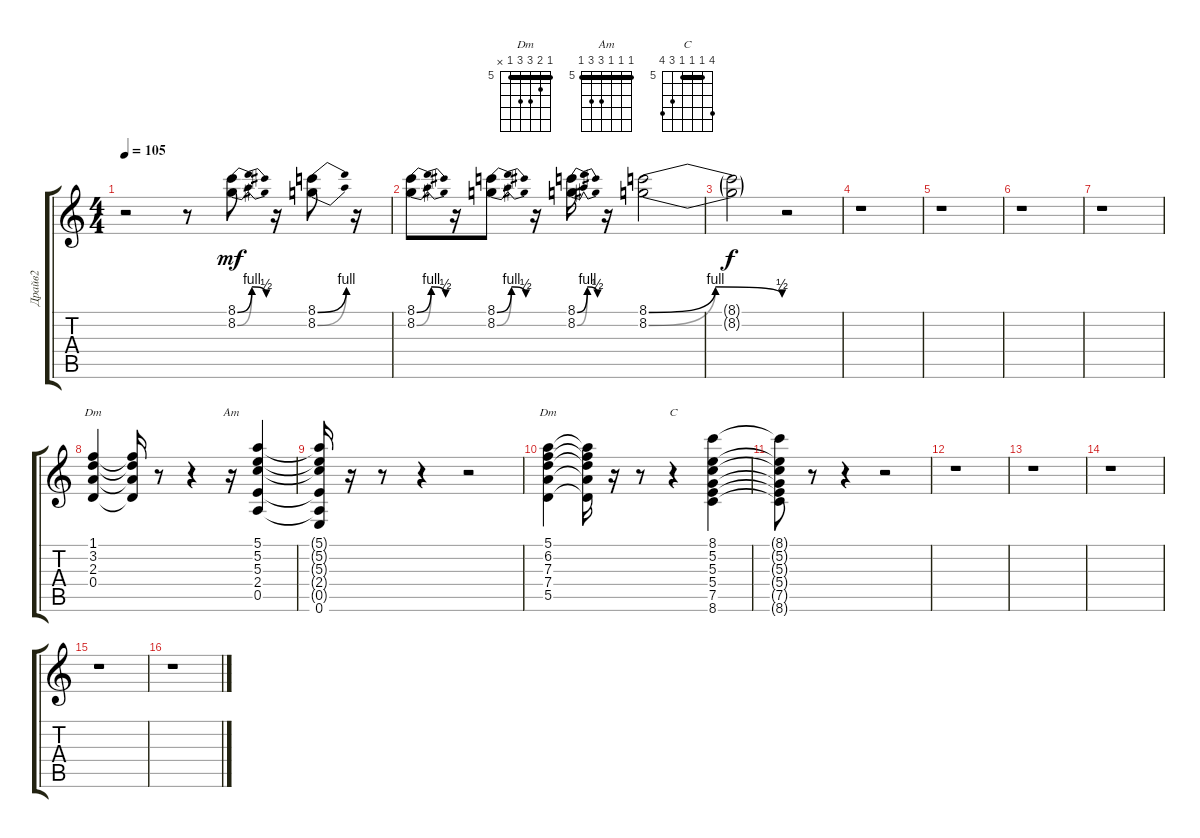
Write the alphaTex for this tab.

\track ("Драйв2" "Драйв2") {instrument overdrivenguitar}
\staff {score tabs}
\tuning (E4 B3 G3 D3 A2 E2) {hide}
\chord ("Dm" 1 3 2 0 x x)
\chord ("Am" 5 5 5 7 7 5) {firstfret 5 barre 5}
\chord ("Dm" 5 6 7 7 5 x) {firstfret 5 barre 5}
\chord ("C" 8 5 5 5 7 8) {firstfret 5 barre 5}
\ts (4 4)
\tempo 105
\clef g2
\ks c
r.2{dy fff} r.8 (8.1{be (bendrelease 0 0 15 4 45 4 60 2)} 8.2{be (bendrelease 0 0 15 4 45 4 60 2)}).8{dy mf balance 11} r.16 (8.1{be (bend 0 0 60 4)} 8.2{be (bend 0 0 60 4)}).8{balance 6} r.16 |
(8.1{be (bendrelease 0 0 15 4 45 4 60 2)} 8.2{be (bendrelease 0 0 15 4 45 4 60 2)}).8{balance 11} r.16 (8.1{be (bendrelease 0 0 15 4 45 4 60 2)} 8.2{be (bendrelease 0 0 15 4 45 4 60 2)}).8{balance 8} r.16 (8.1{be (bendrelease 0 0 15 4 45 4 60 2)} 8.2{be (bendrelease 0 0 15 4 45 4 60 2)}).16{balance 11} r.16 (8.1{be (bendrelease 0 0 5 4 5 4 60 2)} 8.2{be (bendrelease 0 0 5 4 5 4 60 2)}).2{volume 2 balance 2} |
(8.1{t} 8.2{t}).2{dy f} r.2 |
r.1{volume 16 balance 8} |
r.1 |
r.1 |
r.1 |
(1.1 3.2 2.3 0.4).4{ch "Dm" volume 12} (1.1{t} 3.2{t} 2.3{t} 0.4{t}).16 r.8 r.4 r.16{ch "Am"} (5.1 5.2 5.3 2.4 0.5).4 |
(5.1{t} 5.2{t} 5.3{t} 2.4{t} 0.5{t} 0.6).16 r.16 r.8 r.4 r.2 |
(5.1 6.2 7.3 7.4 5.5).4{ch "Dm"} (5.1{t} 6.2{t} 7.3{t} 7.4{t} 5.5{t}).16 r.16 r.8 r.4{ch "C"} (8.1 5.2 5.3 5.4 7.5 8.6).4 |
(8.1{t} 5.2{t} 5.3{t} 5.4{t} 7.5{t} 8.6{t}).8 r.8{volume 16} r.4 r.2 |
r.1 |
r.1 |
r.1 |
r.1 |
r.1
